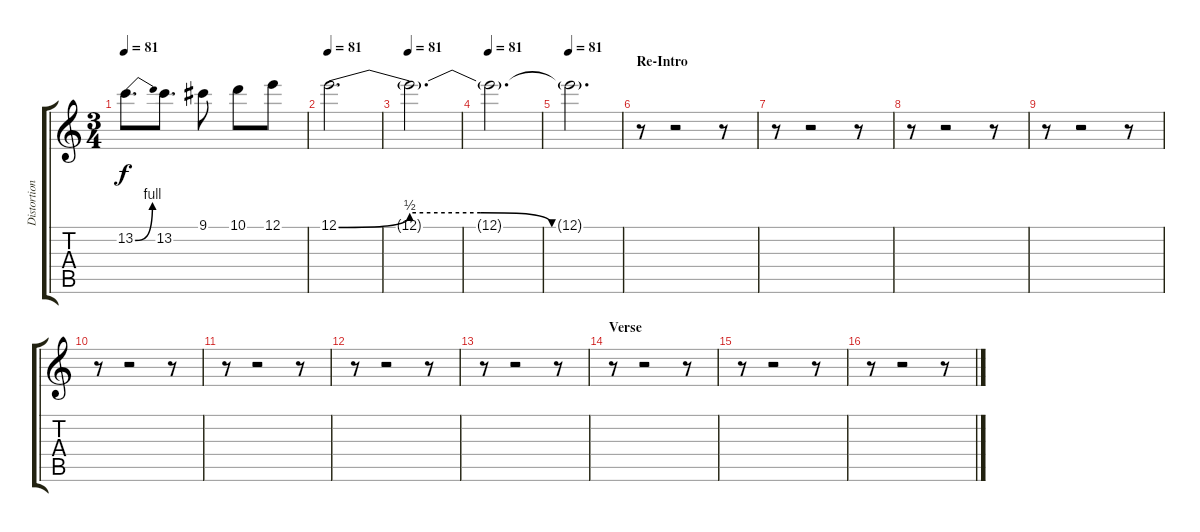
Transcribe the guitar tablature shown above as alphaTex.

\track ("Distortion Guitar" "Distortion") {instrument distortionguitar}
\staff {score tabs}
\tuning (E4 B3 G3 D3 A2 D2) {hide}
\ts (3 4)
\tempo 81
\clef g2
\ks c
13.2{be (bend 0 0 60 4)}.8{d dy f} 13.2.8{d} 9.1.8 10.1.8 12.1.8 |
\tempo 81
12.1{be (custom 0 0 15 2 30 2 45 0 60 0)}.2{d} |
\tempo 81
12.1{t}.2{d} |
\tempo 81
12.1{t}.2{d} |
\tempo 81
12.1{t}.2{d} |
\section ("" "Re-Intro")
r.8 r.2 r.8 |
r.8 r.2 r.8 |
r.8 r.2 r.8 |
r.8 r.2 r.8 |
r.8 r.2 r.8 |
r.8 r.2 r.8 |
r.8 r.2 r.8 |
r.8 r.2 r.8 |
\section ("" "Verse")
r.8 r.2 r.8 |
r.8 r.2 r.8 |
r.8 r.2 r.8
